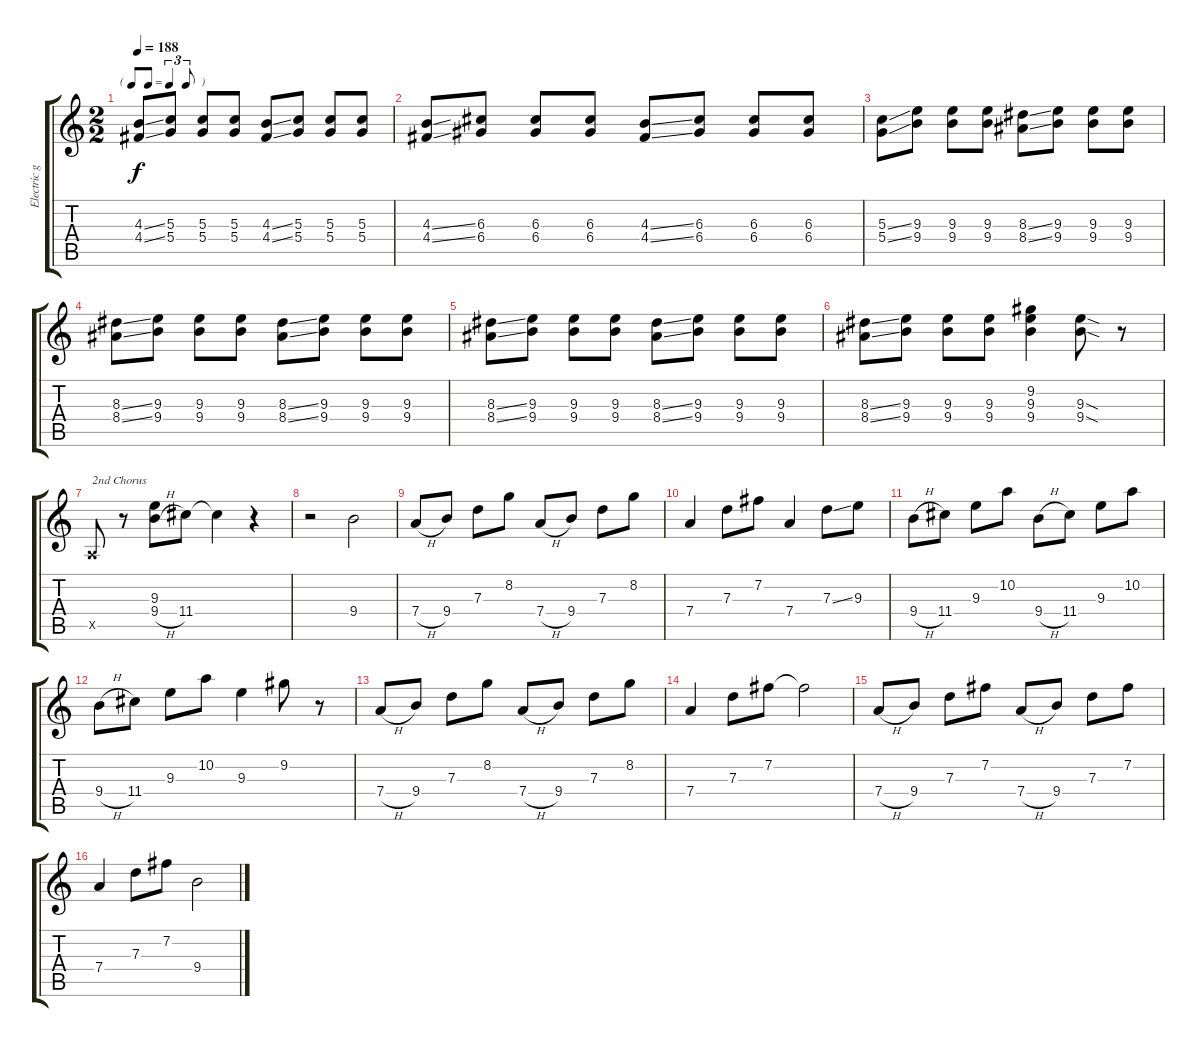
\track ("Electric guitar" "Electric g") {instrument electricguitarclean}
\staff {score tabs}
\tuning (E4 B3 G3 D3 A2 E2) {hide}
\ts (2 2)
\tf triplet8th
\tempo 188
\clef g2
\ks c
(4.3{ss} 4.4{ss}).8{dy f} (5.3 5.4).8 (5.3 5.4).8 (5.3 5.4).8 (4.3{ss} 4.4{ss}).8 (5.3 5.4).8 (5.3 5.4).8 (5.3 5.4).8 |
(4.3{ss} 4.4{ss}).8 (6.3 6.4).8 (6.3 6.4).8 (6.3 6.4).8 (4.3{ss} 4.4{ss}).8 (6.3 6.4).8 (6.3 6.4).8 (6.3 6.4).8 |
(5.3{ss} 5.4{ss}).8 (9.3 9.4).8 (9.3 9.4).8 (9.3 9.4).8 (8.3{ss} 8.4{ss}).8 (9.3 9.4).8 (9.3 9.4).8 (9.3 9.4).8 |
(8.3{ss} 8.4{ss}).8 (9.3 9.4).8 (9.3 9.4).8 (9.3 9.4).8 (8.3{ss} 8.4{ss}).8 (9.3 9.4).8 (9.3 9.4).8 (9.3 9.4).8 |
(8.3{ss} 8.4{ss}).8 (9.3 9.4).8 (9.3 9.4).8 (9.3 9.4).8 (8.3{ss} 8.4{ss}).8 (9.3 9.4).8 (9.3 9.4).8 (9.3 9.4).8 |
(8.3{ss} 8.4{ss}).8 (9.3 9.4).8 (9.3 9.4).8 (9.3 9.4).8 (9.2 9.3 9.4).4 (9.3{sod} 9.4{sod}).8 r.8 |
0.5{x}.8{txt "2nd Chorus"} r.8 (9.3 9.4{h}).8 11.4.8 11.4{t}.4 r.4 |
r.2 9.4.2 |
7.4{h}.8 9.4.8 7.3.8 8.2.8 7.4{h}.8 9.4.8 7.3.8 8.2.8 |
7.4.4 7.3.8 7.2.8 7.4.4 7.3{ss}.8 9.3.8 |
9.4{h}.8 11.4.8 9.3.8 10.2.8 9.4{h}.8 11.4.8 9.3.8 10.2.8 |
9.4{h}.8 11.4.8 9.3.8 10.2.8 9.3.4 9.2.8 r.8 |
7.4{h}.8 9.4.8 7.3.8 8.2.8 7.4{h}.8 9.4.8 7.3.8 8.2.8 |
7.4.4 7.3.8 7.2.8 7.2{t}.2 |
7.4{h}.8 9.4.8 7.3.8 7.2.8 7.4{h}.8 9.4.8 7.3.8 7.2.8 |
7.4.4 7.3.8 7.2.8 9.4.2
